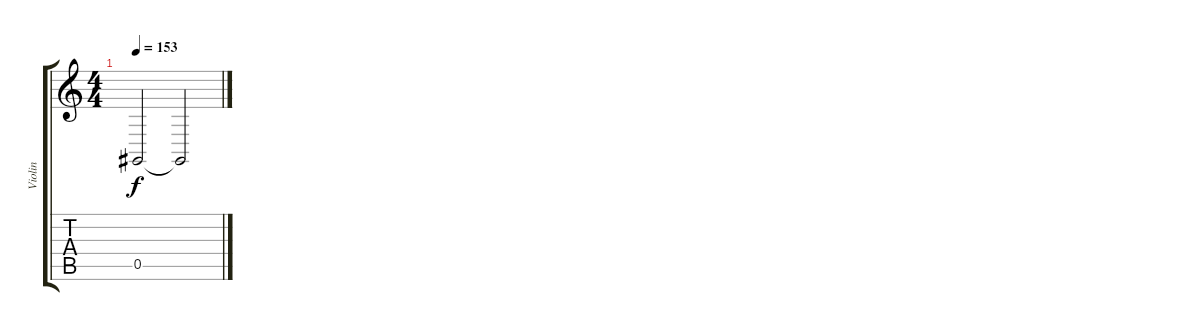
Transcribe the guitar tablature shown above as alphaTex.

\track ("Violin" "Violin") {instrument violin}
\staff {score tabs}
\tuning (Eb4 Bb3 Gb3 Db3 Ab2 Eb2) {hide}
\ts (4 4)
\tempo 153
\clef g2
\ks c
0.5{t}.2{dy f volume 2} 0.5{t}.2{volume 1}
